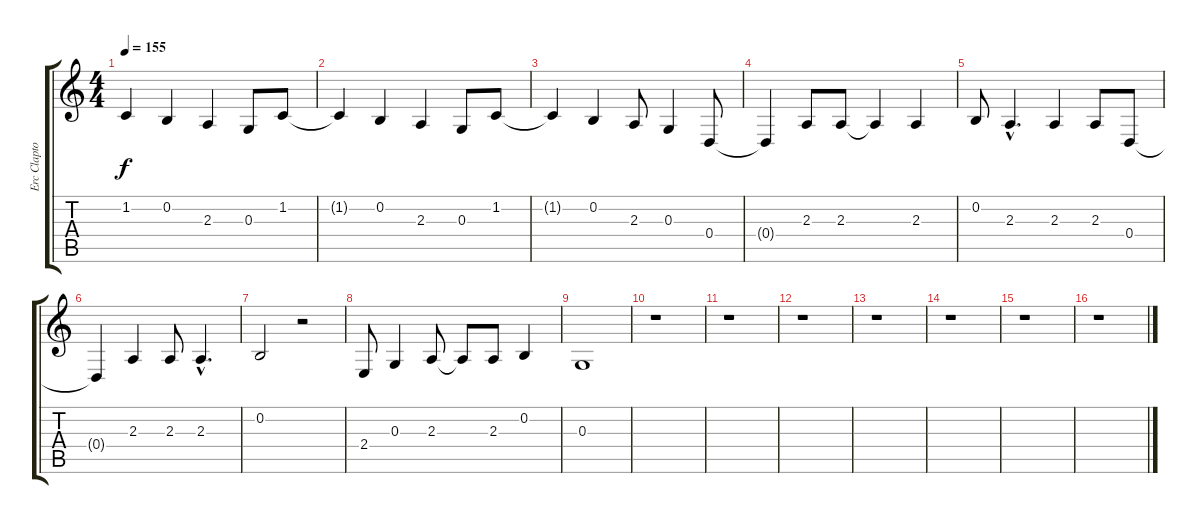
\track ("Erc Clapton Voice" "Erc Clapto") {instrument harmonica}
\staff {score tabs}
\tuning (E4 B3 G3 D3 A2 E2) {hide}
\ts (4 4)
\tempo 155
\clef g2
\ks c
1.2{t}.4{dy f} 0.2.4 2.3.4 0.3.8 1.2.8 |
1.2{t}.4 0.2.4 2.3.4 0.3.8 1.2.8 |
1.2{t}.4 0.2.4 2.3.8 0.3.4 0.4.8 |
0.4{t}.4 2.3.8 2.3.8 2.3{t}.4 2.3.4 |
0.2.8 2.3{hac}.4{d} 2.3.4 2.3.8 0.4.8 |
0.4{t}.4 2.3.4 2.3.8 2.3{hac}.4{d} |
0.2.2 r.2 |
2.4.8 0.3.4 2.3.8 2.3{t}.8 2.3.8 0.2.4 |
0.3.1 |
r.1 |
r.1 |
r.1 |
r.1 |
r.1 |
r.1 |
r.1
